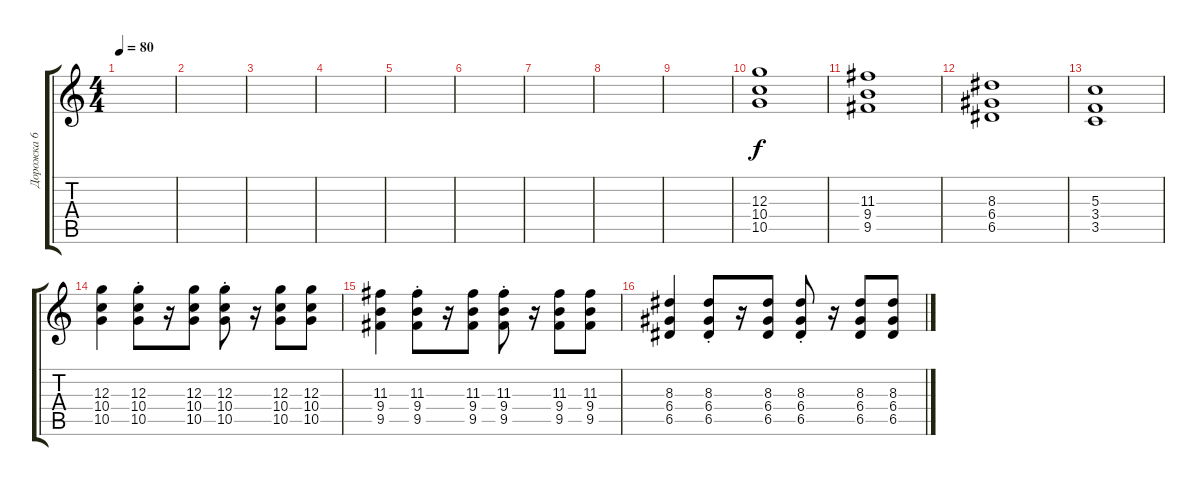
\track ("Дорожка 6" "Дорожка 6") {instrument distortionguitar}
\staff {score tabs}
\tuning (E4 B3 G3 D3 A2 E2) {hide}
\ts (4 4)
\tempo 80
\clef g2
\ks c
|
|
|
|
|
|
|
|
|
(12.3 10.4 10.5).1 |
(11.3 9.4 9.5).1 |
(8.3 6.4 6.5).1 |
(5.3 3.4 3.5).1 |
(12.3 10.4 10.5).4 (12.3{st} 10.4 10.5).8 r.16 (12.3 10.4 10.5).8 (12.3{st} 10.4 10.5).8 r.16 (12.3 10.4 10.5).8 (12.3 10.4 10.5).8 |
(11.3 9.4 9.5).4 (11.3{st} 9.4 9.5).8 r.16 (11.3 9.4 9.5).8 (11.3{st} 9.4 9.5).8 r.16 (11.3 9.4 9.5).8 (11.3 9.4 9.5).8 |
(8.3 6.4 6.5).4 (8.3{st} 6.4 6.5).8 r.16 (8.3 6.4 6.5).8 (8.3{st} 6.4 6.5).8 r.16 (8.3 6.4 6.5).8 (8.3 6.4 6.5).8
